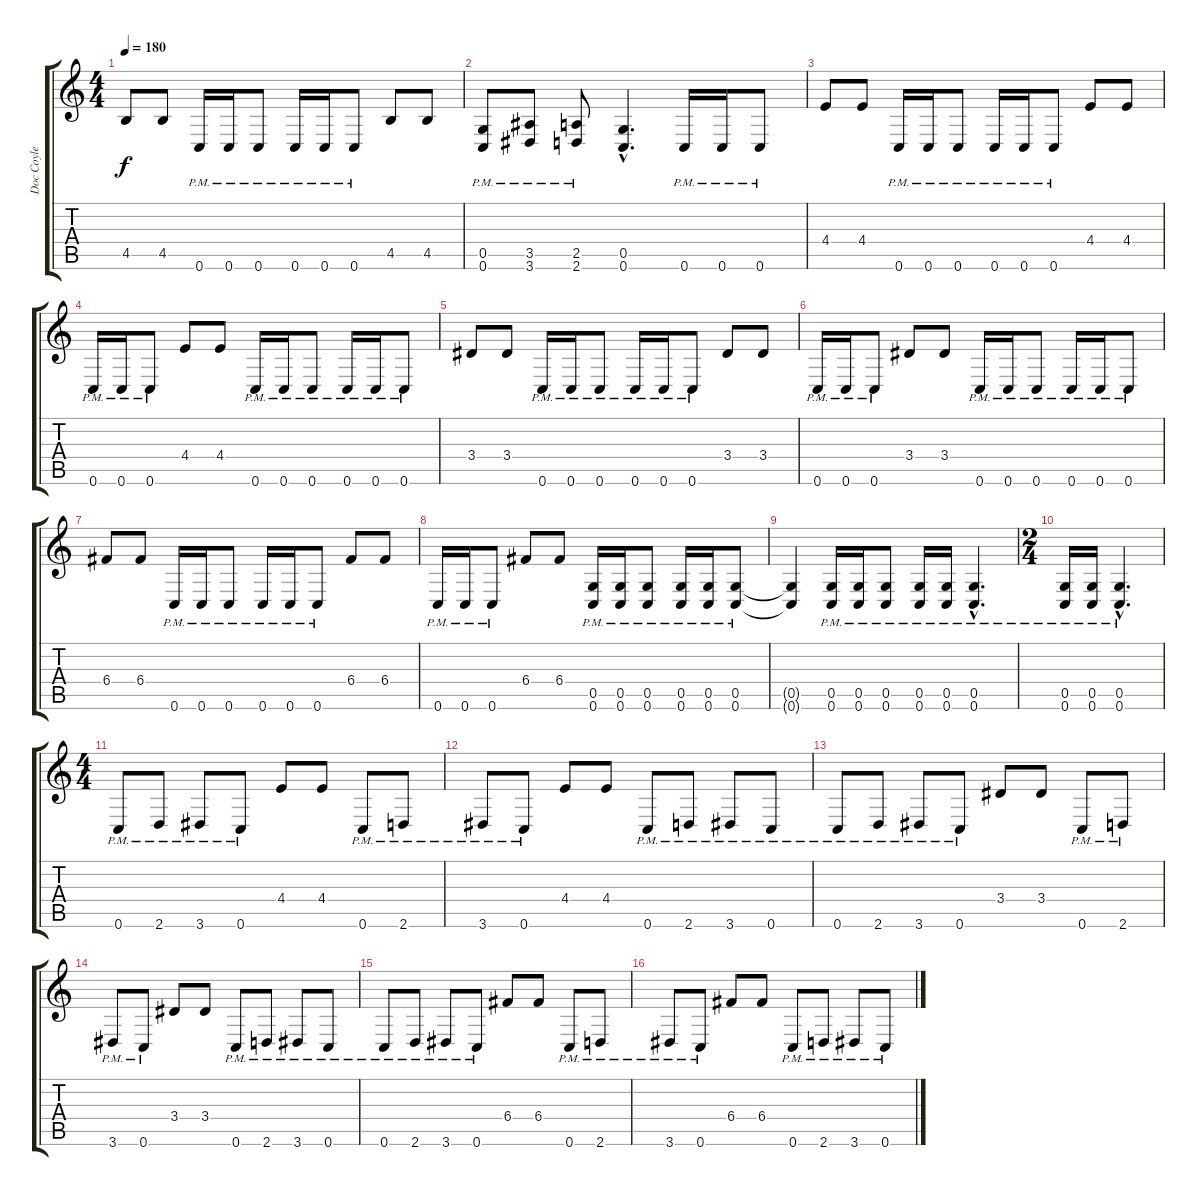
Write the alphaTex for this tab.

\track ("Doc Coyle" "Doc Coyle") {instrument overdrivenguitar}
\staff {score tabs}
\tuning (D4 A3 F3 C3 G2 C2) {hide}
\ts (4 4)
\tempo 180
\clef g2
\ks c
4.5.8{dy f} 4.5.8 0.6{pm}.16 0.6{pm}.16 0.6{pm}.8 0.6{pm}.16 0.6{pm}.16 0.6{pm}.8 4.5.8 4.5.8 |
(0.5{pm} 0.6{pm}).8 (3.5{pm} 3.6{pm}).8 (2.5{pm} 2.6{pm}).8 (0.5{hac} 0.6{hac}).4{d} 0.6{pm}.16 0.6{pm}.16 0.6{pm}.8 |
4.4.8 4.4.8 0.6{pm}.16 0.6{pm}.16 0.6{pm}.8 0.6{pm}.16 0.6{pm}.16 0.6{pm}.8 4.4.8 4.4.8 |
0.6{pm}.16 0.6{pm}.16 0.6{pm}.8 4.4.8 4.4.8 0.6{pm}.16 0.6{pm}.16 0.6{pm}.8 0.6{pm}.16 0.6{pm}.16 0.6{pm}.8 |
3.4.8 3.4.8 0.6{pm}.16 0.6{pm}.16 0.6{pm}.8 0.6{pm}.16 0.6{pm}.16 0.6{pm}.8 3.4.8 3.4.8 |
0.6{pm}.16 0.6{pm}.16 0.6{pm}.8 3.4.8 3.4.8 0.6{pm}.16 0.6{pm}.16 0.6{pm}.8 0.6{pm}.16 0.6{pm}.16 0.6{pm}.8 |
6.4.8 6.4.8 0.6{pm}.16 0.6{pm}.16 0.6{pm}.8 0.6{pm}.16 0.6{pm}.16 0.6{pm}.8 6.4.8 6.4.8 |
0.6{pm}.16 0.6{pm}.16 0.6{pm}.8 6.4.8 6.4.8 (0.5 0.6{pm}).16 (0.5 0.6{pm}).16 (0.5{pm} 0.6{pm}).8 (0.5 0.6{pm}).16 (0.5 0.6{pm}).16 (0.5{pm} 0.6{pm}).8 |
(0.5{t} 0.6{t}).4 (0.5{pm} 0.6{pm}).16 (0.5{pm} 0.6{pm}).16 (0.5{pm} 0.6{pm}).8 (0.5{pm} 0.6{pm}).16 (0.5{pm} 0.6{pm}).16 (0.5{hac pm} 0.6{hac pm}).4{d} |
\ts (2 4)
(0.5{pm} 0.6{pm}).16 (0.5{pm} 0.6{pm}).16 (0.5{hac pm} 0.6{hac pm}).4{d} |
\ts (4 4)
0.6{pm}.8 2.6{pm}.8 3.6{pm}.8 0.6{pm}.8 4.4.8 4.4.8 0.6{pm}.8 2.6{pm}.8 |
3.6{pm}.8 0.6{pm}.8 4.4.8 4.4.8 0.6{pm}.8 2.6{pm}.8 3.6{pm}.8 0.6{pm}.8 |
0.6{pm}.8 2.6{pm}.8 3.6{pm}.8 0.6{pm}.8 3.4.8 3.4.8 0.6{pm}.8 2.6{pm}.8 |
3.6{pm}.8 0.6{pm}.8 3.4.8 3.4.8 0.6{pm}.8 2.6{pm}.8 3.6{pm}.8 0.6{pm}.8 |
0.6{pm}.8 2.6{pm}.8 3.6{pm}.8 0.6{pm}.8 6.4.8 6.4.8 0.6{pm}.8 2.6{pm}.8 |
3.6{pm}.8 0.6{pm}.8 6.4.8 6.4.8 0.6{pm}.8 2.6{pm}.8 3.6{pm}.8 0.6{pm}.8
